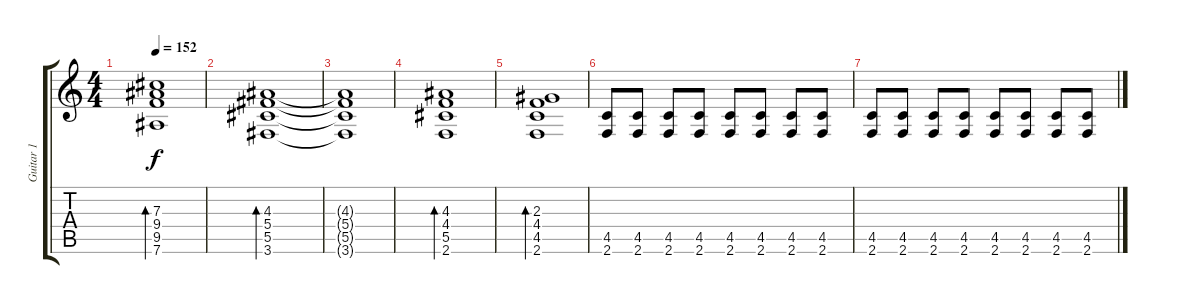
\track ("Guitar 1" "Guitar 1") {instrument distortionguitar}
\staff {score tabs}
\tuning (Eb4 Bb3 Gb3 Db3 Ab2 Eb2) {hide}
\ts (4 4)
\tempo 152
\clef g2
\ks c
(7.3 9.4 9.5 7.6).1{bd 120 dy f} |
(4.3 5.4 5.5 3.6).1{bd 120} |
(4.3{t} 5.4{t} 5.5{t} 3.6{t}).1 |
(4.3 4.4 5.5 2.6).1{bd 120} |
(2.3 4.4 4.5 2.6).1{bd 120} |
(4.5 2.6).8 (4.5 2.6).8 (4.5 2.6).8 (4.5 2.6).8 (4.5 2.6).8 (4.5 2.6).8 (4.5 2.6).8 (4.5 2.6).8 |
(4.5 2.6).8 (4.5 2.6).8 (4.5 2.6).8 (4.5 2.6).8 (4.5 2.6).8 (4.5 2.6).8 (4.5 2.6).8 (4.5 2.6).8
